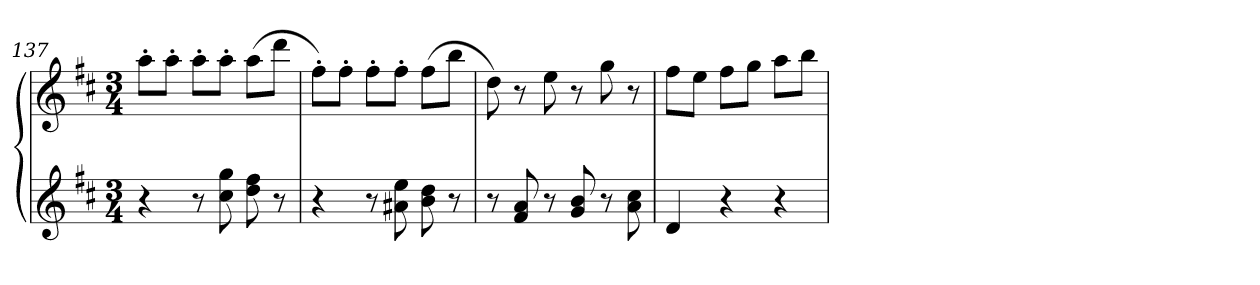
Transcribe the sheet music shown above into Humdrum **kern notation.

**kern	**kern
*part1	*part1
*staff2	*staff1
*clefG2	*clefG2
*k[f#c#]	*k[f#c#]
*M3/4	*M3/4
=137	=137
4r	8aa'L
.	8aa'J
8r	8aa'L
8cc# 8gg	8aa'J
8dd 8ff#	(8aaL
8r	8dddJ
=138	=138
4r	8ff#'L)
.	8ff#'J
8r	8ff#'L
8a#X 8ee	8ff#'J
8b 8dd	(8ff#L
8r	8bbJ
=139	=139
8r	8dd)
8f# 8a	8r
8r	8ee
8g 8b	8r
8r	8gg
8a 8cc#	8r
=140	=140
4d	8ff#L
.	8eeJ
4r	8ff#L
.	8ggJ
4r	8aaL
.	8bbJ
=	=
*-	*-
